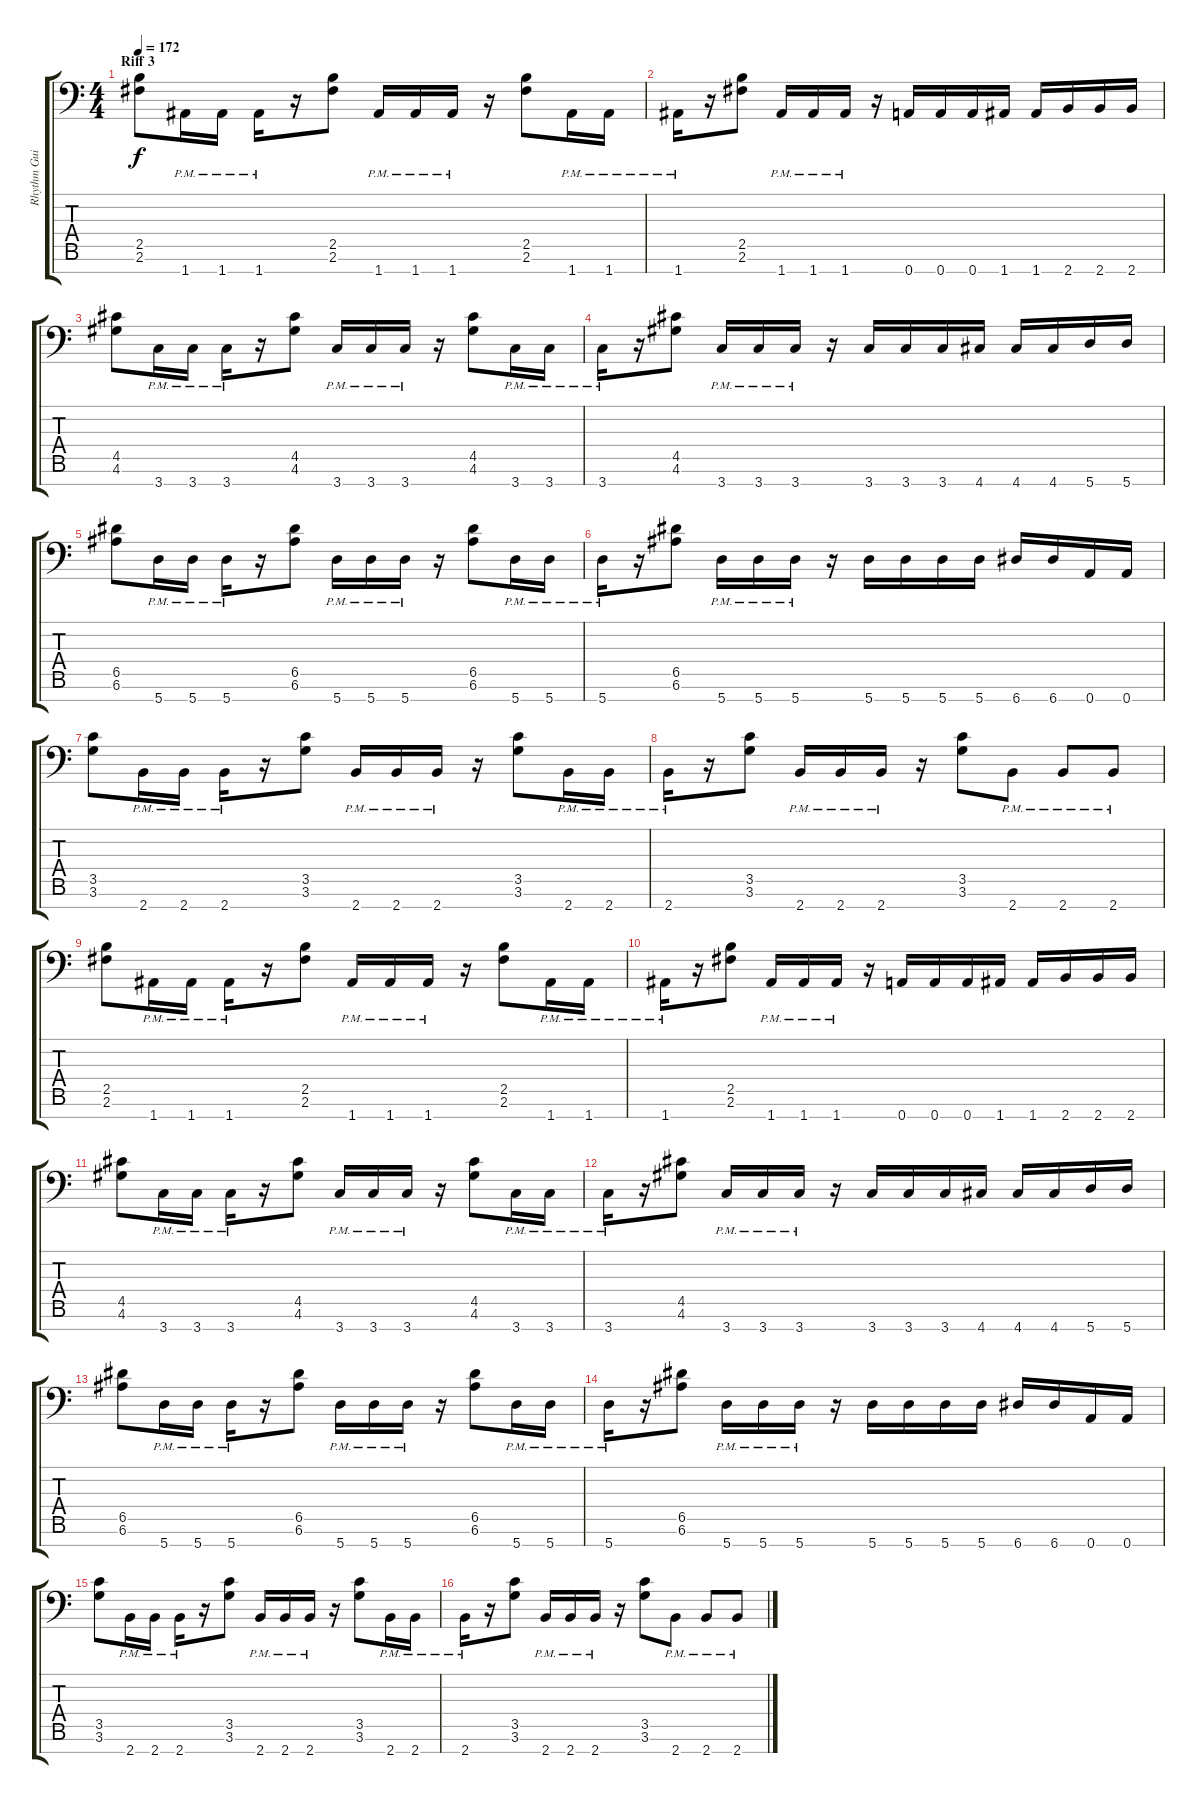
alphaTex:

\track ("Rhythm Guitar R" "Rhythm Gui") {instrument distortionguitar}
\staff {score tabs}
\tuning (E4 B3 G3 D3 A2 E2 A1) {hide}
\ts (4 4)
\section ("" "Riff 3")
\tempo 172
\clef f4
\ks c
(2.5 2.6).8{dy f} 1.7{pm}.16 1.7{pm}.16 1.7{pm}.16 r.16 (2.5 2.6).8 1.7{pm}.16 1.7{pm}.16 1.7{pm}.16 r.16 (2.5 2.6).8 1.7{pm}.16 1.7{pm}.16 |
1.7{pm}.16 r.16 (2.5 2.6).8 1.7{pm}.16 1.7{pm}.16 1.7{pm}.16 r.16 0.7.16 0.7.16 0.7.16 1.7.16 1.7.16 2.7.16 2.7.16 2.7.16 |
(4.5 4.6).8 3.7{pm}.16 3.7{pm}.16 3.7{pm}.16 r.16 (4.5 4.6).8 3.7{pm}.16 3.7{pm}.16 3.7{pm}.16 r.16 (4.5 4.6).8 3.7{pm}.16 3.7{pm}.16 |
3.7{pm}.16 r.16 (4.5 4.6).8 3.7{pm}.16 3.7{pm}.16 3.7{pm}.16 r.16 3.7.16 3.7.16 3.7.16 4.7.16 4.7.16 4.7.16 5.7.16 5.7.16 |
(6.5 6.6).8 5.7{pm}.16 5.7{pm}.16 5.7{pm}.16 r.16 (6.5 6.6).8 5.7{pm}.16 5.7{pm}.16 5.7{pm}.16 r.16 (6.5 6.6).8 5.7{pm}.16 5.7{pm}.16 |
5.7{pm}.16 r.16 (6.5 6.6).8 5.7{pm}.16 5.7{pm}.16 5.7{pm}.16 r.16 5.7.16 5.7.16 5.7.16 5.7.16 6.7.16 6.7.16 0.7.16 0.7.16 |
(3.5 3.6).8 2.7{pm}.16 2.7{pm}.16 2.7{pm}.16 r.16 (3.5 3.6).8 2.7{pm}.16 2.7{pm}.16 2.7{pm}.16 r.16 (3.5 3.6).8 2.7{pm}.16 2.7{pm}.16 |
2.7{pm}.16 r.16 (3.5 3.6).8 2.7{pm}.16 2.7{pm}.16 2.7{pm}.16 r.16 (3.5 3.6).8 2.7{pm}.8 2.7{pm}.8 2.7{pm}.8 |
(2.5 2.6).8 1.7{pm}.16 1.7{pm}.16 1.7{pm}.16 r.16 (2.5 2.6).8 1.7{pm}.16 1.7{pm}.16 1.7{pm}.16 r.16 (2.5 2.6).8 1.7{pm}.16 1.7{pm}.16 |
1.7{pm}.16 r.16 (2.5 2.6).8 1.7{pm}.16 1.7{pm}.16 1.7{pm}.16 r.16 0.7.16 0.7.16 0.7.16 1.7.16 1.7.16 2.7.16 2.7.16 2.7.16 |
(4.5 4.6).8 3.7{pm}.16 3.7{pm}.16 3.7{pm}.16 r.16 (4.5 4.6).8 3.7{pm}.16 3.7{pm}.16 3.7{pm}.16 r.16 (4.5 4.6).8 3.7{pm}.16 3.7{pm}.16 |
3.7{pm}.16 r.16 (4.5 4.6).8 3.7{pm}.16 3.7{pm}.16 3.7{pm}.16 r.16 3.7.16 3.7.16 3.7.16 4.7.16 4.7.16 4.7.16 5.7.16 5.7.16 |
(6.5 6.6).8 5.7{pm}.16 5.7{pm}.16 5.7{pm}.16 r.16 (6.5 6.6).8 5.7{pm}.16 5.7{pm}.16 5.7{pm}.16 r.16 (6.5 6.6).8 5.7{pm}.16 5.7{pm}.16 |
5.7{pm}.16 r.16 (6.5 6.6).8 5.7{pm}.16 5.7{pm}.16 5.7{pm}.16 r.16 5.7.16 5.7.16 5.7.16 5.7.16 6.7.16 6.7.16 0.7.16 0.7.16 |
(3.5 3.6).8 2.7{pm}.16 2.7{pm}.16 2.7{pm}.16 r.16 (3.5 3.6).8 2.7{pm}.16 2.7{pm}.16 2.7{pm}.16 r.16 (3.5 3.6).8 2.7{pm}.16 2.7{pm}.16 |
2.7{pm}.16 r.16 (3.5 3.6).8 2.7{pm}.16 2.7{pm}.16 2.7{pm}.16 r.16 (3.5 3.6).8 2.7{pm}.8 2.7{pm}.8 2.7{pm}.8
